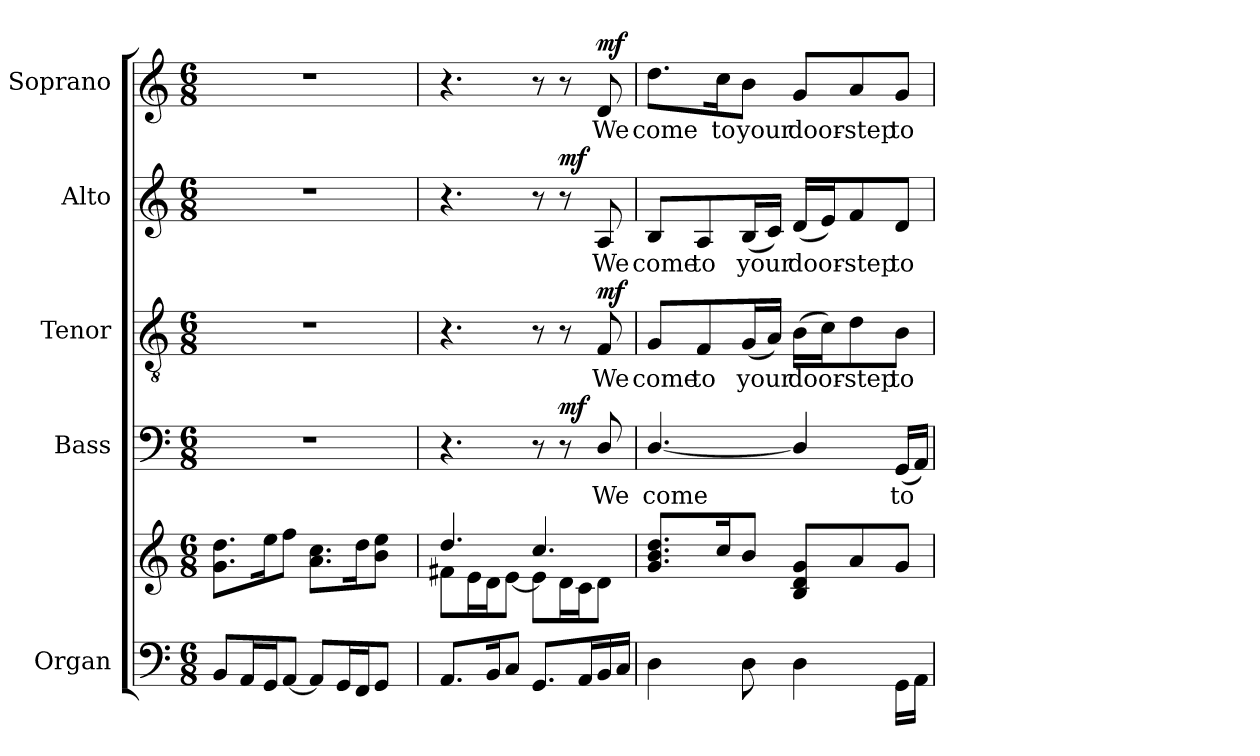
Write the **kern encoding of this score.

**kern	**kern	**kern	**text	**dynam	**kern	**text	**dynam	**kern	**text	**dynam	**kern	**text	**dynam
*part5	*part5	*part4	*part4	*part4	*part3	*part3	*part3	*part2	*part2	*part2	*part1	*part1	*part1
*staff6	*staff5	*staff4	*staff4	*staff4	*staff3	*staff3	*staff3	*staff2	*staff2	*staff2	*staff1	*staff1	*staff1
*I"Organ	*	*I"Bass	*	*	*I"Tenor	*	*	*I"Alto	*	*	*I"Soprano	*	*
*I'Org.	*	*I'B.	*	*	*I'T.	*	*	*I'A.	*	*	*I'S.	*	*
!!LO:PB:g=z
*clefF4	*clefG2	*clefF4	*	*	*clefGv2	*	*	*clefG2	*	*	*clefG2	*	*
*	*	*	*	*	*ITrd7c12	*	*	*	*	*	*	*	*
*k[]	*k[]	*k[]	*	*	*k[]	*	*	*k[]	*	*	*k[]	*	*
*C:	*C:	*C:	*	*	*C:	*	*	*C:	*	*	*C:	*	*
*M6/8	*M6/8	*M6/8	*	*	*M6/8	*	*	*M6/8	*	*	*M6/8	*	*
=1	=1	=1	=1	=1	=1	=1	=1	=1	=1	=1	=1	=1	=1
!	!	!LO:N:vis=1	!	!	!LO:N:vis=1	!	!	!LO:N:vis=1	!	!	!LO:N:vis=1	!	!
*	*	*	*	*	*	*	*	*	*	*	*^	*	*
8BBi/L	8.gi\ 8.ddi\L	2.r	.	.	2.r	.	.	2.r	.	.	2.r	8ryy	.	.
16AAi/L	.	.	.	.	.	.	.	.	.	.	.	64..ryy	.	.
*	*	*	*	*	*	*	*	*	*	*	*MM55	*	*	*
.	.	.	.	.	.	.	.	.	.	.	.	2ryy	.	.
16GGi/J	16eei\K	.	.	.	.	.	.	.	.	.	.	.	.	.
[8AAi/J	8ffi\J	.	.	.	.	.	.	.	.	.	.	.	.	.
8AAi/L]	8.ai\ 8.cci\L	.	.	.	.	.	.	.	.	.	.	.	.	.
16GGi/L	.	.	.	.	.	.	.	.	.	.	.	.	.	.
16FFi/J	16ddi\K	.	.	.	.	.	.	.	.	.	.	.	.	.
8GGi/J	8bi\ 8eei\J	.	.	.	.	.	.	.	.	.	.	.	.	.
.	.	.	.	.	.	.	.	.	.	.	.	16ryy	.	.
.	.	.	.	.	.	.	.	.	.	.	.	32ryy	.	.
.	.	.	.	.	.	.	.	.	.	.	.	256ryy	.	.
*	*	*	*	*	*	*	*	*	*	*	*v	*v	*	*
=2	=2	=2	=2	=2	=2	=2	=2	=2	=2	=2	=2	=2	=2
*	*^	*	*	*	*	*	*	*	*	*	*	*	*
8.AAi/L	4.ddi/	8f#Xi\L	4.r	.	.	4.r	.	.	4.r	.	.	4.r	.	.
.	.	16ei\L	.	.	.	.	.	.	.	.	.	.	.	.
16BBi/K	.	16di\J	.	.	.	.	.	.	.	.	.	.	.	.
8Ci/J	.	[8ei\J	.	.	.	.	.	.	.	.	.	.	.	.
8.GGi/L	4.cci/	8ei\L]	8r	.	.	8r	.	.	8r	.	.	8r	.	.
.	.	16di\L	8r	.	mf	8r	.	.	8r	.	mf	8r	.	.
16AAi/L	.	16ci\J	.	.	.	.	.	.	.	.	.	.	.	.
!	!	!	!	!LO:LY:b:color=#000000	!	!	!	!	!	!	!	!	!	!
!	!	!	!	!	!	!	!LO:LY:b:color=#000000	!	!	!	!	!	!	!
!	!	!	!	!	!	!	!	!	!	!LO:LY:b:color=#000000	!	!	!	!
!	!	!	!	!	!	!	!	!	!	!	!	!	!LO:LY:b:color=#000000	!
16BBi/	.	8di\J	8Di/	We	.	8FFi/	We	mf	8Ai/	We	.	8di/	We	mf
16Ci/JJ	.	.	.	.	.	.	.	.	.	.	.	.	.	.
*	*v	*v	*	*	*	*	*	*	*	*	*	*	*	*
=3	=3	=3	=3	=3	=3	=3	=3	=3	=3	=3	=3	=3	=3
!	!	!	!LO:LY:b:color=#000000	!	!	!	!	!	!	!	!	!	!
!	!	!	!	!	!	!LO:LY:b:color=#000000	!	!	!	!	!	!	!
!	!	!	!	!	!	!	!	!	!LO:LY:b:color=#000000	!	!	!	!
!	!	!	!	!	!	!	!	!	!	!	!	!LO:LY:b:color=#000000	!
4Di\	8.gi/ 8.bi/ 8.ddi/L	[4.Di/	come	.	8GGi/L	come	.	8Bi/L	come	.	8.ddi\L	come	.
!	!	!	!	!	!	!LO:LY:b:color=#000000	!	!	!	!	!	!	!
!	!	!	!	!	!	!	!	!	!LO:LY:b:color=#000000	!	!	!	!
.	.	.	.	.	8FFi/	to	.	8Ai/	to	.	.	.	.
!	!	!	!	!	!	!	!	!	!	!	!	!LO:LY:b:color=#000000	!
.	16cci/K	.	.	.	.	.	.	.	.	.	16cci\K	to	.
!	!	!	!	!	!	!LO:LY:b:color=#000000	!	!	!	!	!	!	!
!	!	!	!	!	!	!	!	!	!LO:LY:b:color=#000000	!	!	!	!
!	!	!	!	!	!	!	!	!	!	!	!	!LO:LY:b:color=#000000	!
8Di\	8bi/J	.	.	.	(16GGi/L	your	.	(16Bi/L	your	.	8bi\J	your	.
.	.	.	.	.	16AAi/JJ)	.	.	16ci/JJ)	.	.	.	.	.
!	!	!	!	!	!	!LO:LY:b:color=#000000	!	!	!	!	!	!	!
!	!	!	!	!	!	!	!	!	!LO:LY:b:color=#000000	!	!	!	!
!	!	!	!	!	!	!	!	!	!	!	!	!LO:LY:b:color=#000000	!
4Di\	8Bi/ 8di/ 8gi/L	4Di/]	.	.	(16BBi\LL	door-	.	(16di/LL	door-	.	8gi/L	door-	.
.	.	.	.	.	16Ci\J)	.	.	16ei/J)	.	.	.	.	.
!	!	!	!	!	!	!LO:LY:b:color=#000000	!	!	!	!	!	!	!
!	!	!	!	!	!	!	!	!	!LO:LY:b:color=#000000	!	!	!	!
!	!	!	!	!	!	!	!	!	!	!	!	!LO:LY:b:color=#000000	!
.	8ai/	.	.	.	8Di\	-step	.	8fi/	-step	.	8ai/	-step	.
!	!	!	!LO:LY:b:color=#000000	!	!	!	!	!	!	!	!	!	!
!	!	!	!	!	!	!LO:LY:b:color=#000000	!	!	!	!	!	!	!
!	!	!	!	!	!	!	!	!	!LO:LY:b:color=#000000	!	!	!	!
!	!	!	!	!	!	!	!	!	!	!	!	!LO:LY:b:color=#000000	!
16GGi\LL	8gi/J	(16GGi/LL	to	.	8BBi\J	to	.	8di/J	to	.	8gi/J	to	.
16AAi\JJ	.	16AAi/JJ)	.	.	.	.	.	.	.	.	.	.	.
=	=	=	=	=	=	=	=	=	=	=	=	=	=
*-	*-	*-	*-	*-	*-	*-	*-	*-	*-	*-	*-	*-	*-
